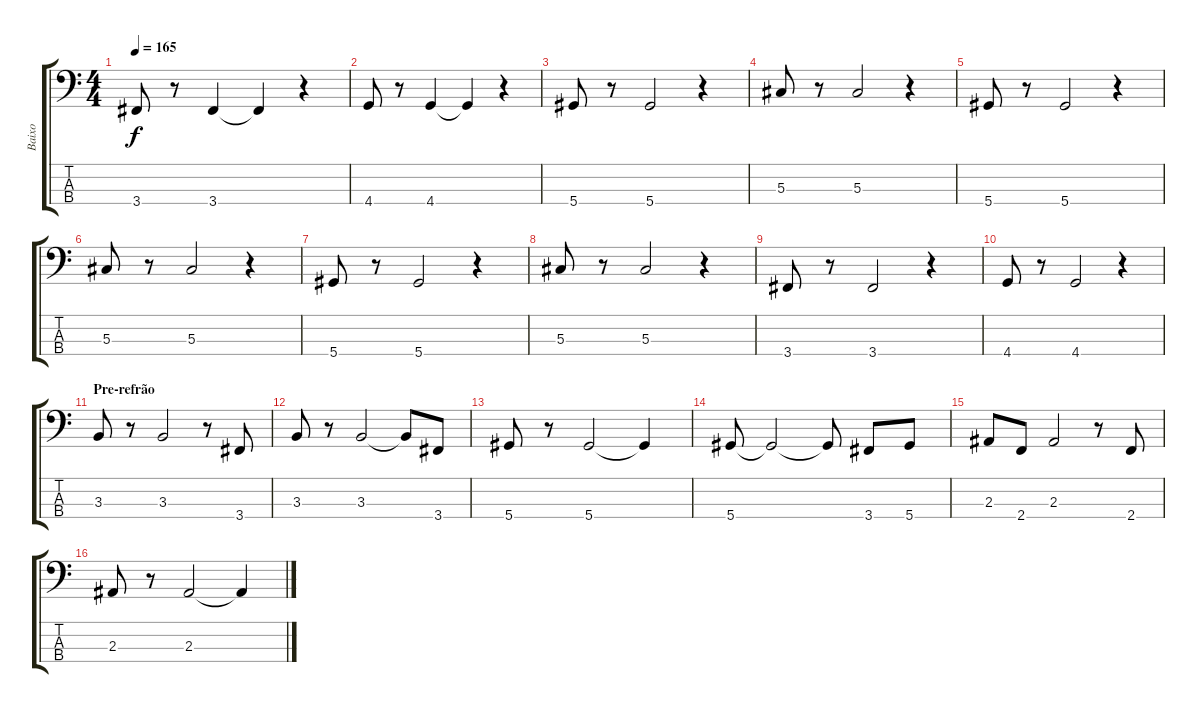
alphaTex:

\track ("Baixo" "Baixo") {instrument electricbassfinger}
\staff {score tabs}
\tuning (Gb2 Db2 Ab1 Eb1) {hide}
\ts (4 4)
\tempo 165
\clef f4
\ks c
3.4.8{dy f} r.8 3.4.4 3.4{t}.4 r.4 |
4.4.8 r.8 4.4.4 4.4{t}.4 r.4 |
5.4.8 r.8 5.4.2 r.4 |
5.3.8 r.8 5.3.2 r.4 |
5.4.8 r.8 5.4.2 r.4 |
5.3.8 r.8 5.3.2 r.4 |
5.4.8 r.8 5.4.2 r.4 |
5.3.8 r.8 5.3.2 r.4 |
3.4.8 r.8 3.4.2 r.4 |
4.4.8 r.8 4.4.2 r.4 |
\section ("" "Pre-refrão")
3.3.8 r.8 3.3.2 r.8 3.4.8 |
3.3.8 r.8 3.3.2 3.3{t}.8 3.4.8 |
5.4.8 r.8 5.4.2 5.4{t}.4 |
5.4.8 5.4{t}.2 5.4{t}.8 3.4.8 5.4.8 |
2.3.8 2.4.8 2.3.2 r.8 2.4.8 |
2.3.8 r.8 2.3.2 2.3{t}.4
